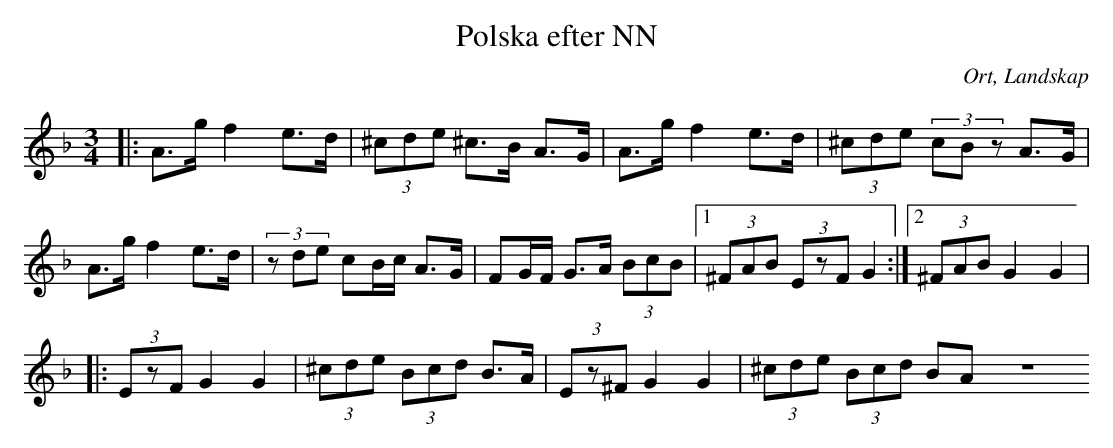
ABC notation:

X:1
T:Polska efter NN
O:Ort, Landskap
M:3/4
L:1/8
K:Dm
|: A>g f2 e>d|(3^cde ^c>B A>G|A>g f2 e>d|(3^cde (3cBz A>G|A>g f2 e>d|(3zde cB/c/ A>G|FG/F/ G>A (3BcB|1 (3^FAB (3EzF G2  :|2(3^FAB G2 G2|
|:(3EzF G2 G2|(3^cde (3Bcd B>A|(3Ez^F G2 G2|(3^cde (3Bcd (3BAZ
